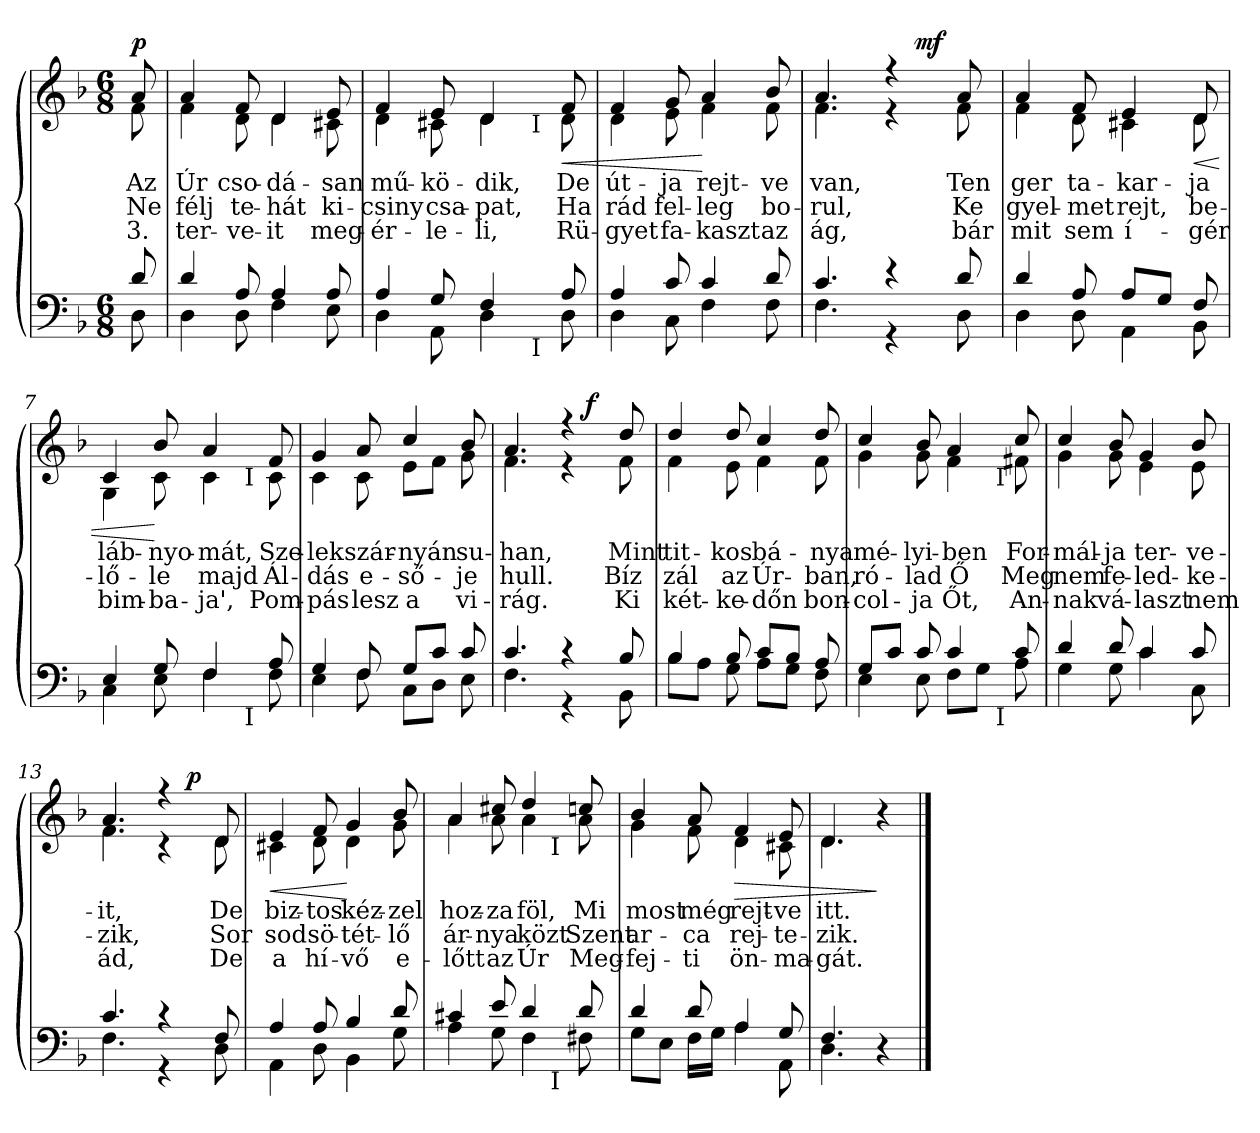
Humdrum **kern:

**kern	**kern	**text	**text	**text	**dynam
*part2	*part1	*part1	*part1	*part1	*part1
*staff2	*staff1	*staff1	*staff1	*staff1	*staff1
*clefF4	*clefG2	*	*	*	*
*k[b-]	*k[b-]	*	*	*	*
*F:	*F:	*	*	*	*
*M6/8	*M6/8	*	*	*	*
=1	=1	=1	=1	=1	=1
*^	*	*	*	*	*
!	!	!LO:TX:a:t=.	!	!	!	!
!	!	!LO:TX:a:t== 60	!	!	!	!
!	!	!	!LO:LY:b	!LO:LY:b	!LO:LY:b	!LO:DY:a
*	*	*^	*	*	*	*
8d/	8D\	8a/	8f\	Az	Ne	3.	p
=2	=2	=2	=2	=2	=2	=2	=2
!	!	!	!	!LO:LY:b	!LO:LY:b	!LO:LY:b	!
4d/	4D\	4a/	4f\	Úr	félj	ter-	.
!	!	!	!	!LO:LY:b	!LO:LY:b	!LO:LY:b	!
8A/	8D\	8f/	8d\	cso-	te-	-ve-	.
!	!	!	!	!LO:LY:b	!LO:LY:b	!LO:LY:b	!
4A/	4F\	4d/	4d\	-dá-	-hát	-it	.
!	!	!	!	!LO:LY:b	!LO:LY:b	!LO:LY:b	!
8A/	8E\	8e/	8c#X\	-san	ki-	meg-	.
*	*	*v	*v	*	*	*	*
=3	=3	=3	=3	=3	=3	=3
*	*	*^	*	*	*	*
!	!	!	!	!LO:LY:b	!LO:LY:b	!LO:LY:b	!
*	*^	*	*^	*	*	*	*
4A/	4D\	2ryy	4f/	4d\	2ryy	mű-	-csiny	-ér-	.
!	!	!	!	!	!	!LO:LY:b	!LO:LY:b	!LO:LY:b	!
8G/	8AA\	.	8e/	8c#X\	.	-kö-	csa-	-le-	.
!	!	!	!	!	!	!LO:LY:b	!LO:LY:b	!LO:LY:b	!
4F/	4D\	.	4d/	4d\	.	-dik,	-pat,	-li,	.
.	.	32ryy	.	.	32ryy	.	.	.	.
!	!	!	!	!	!LO:TX:b:t=I	!	!	!	!
!	!	!LO:TX:b:t=I	!	!	!	!	!	!	!
.	.	8..ryy	.	.	8..ryy	.	.	.	.
!	!	!	!	!	!	!LO:LY:b	!LO:LY:b	!LO:LY:b	!LO:HP:b
8A/	8D\	.	8f/	8d\	.	De	Ha	Rü-	<
*	*v	*v	*	*	*	*	*	*	*
*	*	*v	*v	*v	*	*	*	*
=4	=4	=4	=4	=4	=4	=4
*	*^	*^	*	*	*	*
*	*	*	*	*^	*	*	*	*
!	!	!	!	!	!	!LO:LY:b	!LO:LY:b	!LO:LY:b	!
*	*v	*v	*	*	*	*	*	*	*
*	*	*	*v	*v	*	*	*	*
4A/	4D\	4f/	4d\	út-	rád	-gyet	.
!	!	!	!	!LO:LY:b	!LO:LY:b	!LO:LY:b	!
8c/	8C\	8g/	8e\	-ja	fel-	fa-	.
!	!	!	!	!LO:LY:b	!LO:LY:b	!LO:LY:b	!
4c/	4F\	4a/	4f\	rejt-	-leg	-kaszt	[
!	!	!	!	!LO:LY:b	!LO:LY:b	!LO:LY:b	!
8d/	8F\	8b-/	8f\	-ve	bo-	az	.
*	*	*v	*v	*	*	*	*
=5	=5	=5	=5	=5	=5	=5
*	*	*^	*	*	*	*
!	!	!	!	!LO:LY:b	!LO:LY:b	!LO:LY:b	!
*	*	*	*^	*	*	*	*
4.c/	4.F\	4.a/	4.f\	4...ryy	van,	-rul,	ág,	.
4r	4r	4r	4r	.	.	.	.	.
!	!	!	!	!	!	!	!	!LO:DY:a
.	.	.	.	4ryy	.	.	.	mf
!	!	!	!	!	!LO:LY:b	!LO:LY:b	!LO:LY:b	!
8d/	8D\	8a/	8f\	.	Ten­	Ke­	bár	.
.	.	.	.	32ryy	.	.	.	.
*	*	*v	*v	*v	*	*	*	*
!!LO:LB:g=z
=6	=6	=6	=6	=6	=6	=6
*	*	*^	*	*	*	*
*	*	*	*^	*	*	*	*
!	!	!	!	!	!LO:LY:b	!LO:LY:b	!LO:LY:b	!
*	*	*	*v	*v	*	*	*	*
4d/	4D\	4a/	4f\	ger	gyel-	mit	.
!	!	!	!	!LO:LY:b	!LO:LY:b	!LO:LY:b	!
8A/	8D\	8f/	8d\	ta-	-met	sem	.
!	!	!	!	!LO:LY:b	!LO:LY:b	!LO:LY:b	!
8A/L	4AA\	4e/	4c#X\	-kar-	rejt,	í-	.
8G/J	.	.	.	.	.	.	.
!	!	!	!	!LO:LY:b	!LO:LY:b	!LO:LY:b	!LO:HP:b
8F/	8BB-\	8d/	8d\	-ja	be-	-gér	<
*	*	*v	*v	*	*	*	*
=7	=7	=7	=7	=7	=7	=7
*	*	*^	*	*	*	*
!	!	!	!	!LO:LY:b	!LO:LY:b	!LO:LY:b	!
*	*^	*	*^	*	*	*	*
4E/	4C\	2ryy	4c/	4G\	2ryy	láb-	-lő-	bim-	.
!	!	!	!	!	!	!LO:LY:b	!LO:LY:b	!LO:LY:b	!
8G/	8E\	.	8b-/	8c\	.	-nyo-	-le	-ba-	[
!	!	!	!	!	!	!LO:LY:b	!LO:LY:b	!LO:LY:b	!
4F/	4F\	.	4a/	4c\	.	-mát,	majd	-ja',	.
.	.	32ryy	.	.	32ryy	.	.	.	.
!	!	!	!	!	!LO:TX:b:t=I	!	!	!	!
!	!	!LO:TX:b:t=I	!	!	!	!	!	!	!
.	.	8..ryy	.	.	8..ryy	.	.	.	.
!	!	!	!	!	!	!LO:LY:b	!LO:LY:b	!LO:LY:b	!
8A/	8F\	.	8f/	8c\	.	Sze-	Ál-	Pom-	.
*	*v	*v	*	*	*	*	*	*	*
*	*	*v	*v	*v	*	*	*	*
=8	=8	=8	=8	=8	=8	=8
*	*^	*^	*	*	*	*
*	*	*	*	*^	*	*	*	*
!	!	!	!	!	!	!LO:LY:b	!LO:LY:b	!LO:LY:b	!
*	*v	*v	*	*	*	*	*	*	*
*	*	*	*v	*v	*	*	*	*
4G/	4E\	4g/	4c\	-lek	-dás	-pás	.
!	!	!	!	!LO:LY:b	!LO:LY:b	!LO:LY:b	!
8F/	8F\	8a/	8c\	szár-	e-	lesz	.
!	!	!	!	!LO:LY:b	!LO:LY:b	!LO:LY:b	!
8G/L	8C\L	4cc/	8e\L	-nyán	-ső-	a	.
8c/J	8D\J	.	8f\J	.	.	.	.
!	!	!	!	!LO:LY:b	!LO:LY:b	!LO:LY:b	!
8c/	8E\	8b-/	8g\	su-	-je	vi-	.
*	*	*v	*v	*	*	*	*
=9	=9	=9	=9	=9	=9	=9
*	*	*^	*	*	*	*
!	!	!	!	!LO:LY:b	!LO:LY:b	!LO:LY:b	!
*	*	*	*^	*	*	*	*
4.c/	4.F\	4.a/	4.f\	4...ryy	-han,	hull.	-rág.	.
4r	4r	4r	4r	.	.	.	.	.
!	!	!	!	!	!	!	!	!LO:DY:a
.	.	.	.	4ryy	.	.	.	f
!	!	!	!	!	!LO:LY:b	!LO:LY:b	!LO:LY:b	!
8B-/	8BB-\	8dd/	8f\	.	Mint	Bíz­	Ki	.
.	.	.	.	32ryy	.	.	.	.
*	*	*v	*v	*v	*	*	*	*
!!LO:LB:g=z
=10	=10	=10	=10	=10	=10	=10
*	*	*^	*	*	*	*
*	*	*	*^	*	*	*	*
!	!	!	!	!	!LO:LY:b	!LO:LY:b	!LO:LY:b	!
*	*	*	*v	*v	*	*	*	*
4B-/	8B-\L	4dd/	4f\	tit-	zál	két-	.
.	8A\J	.	.	.	.	.	.
!	!	!	!	!LO:LY:b	!LO:LY:b	!LO:LY:b	!
8B-/	8G\	8dd/	8e\	-kos	az	-ke-	.
!	!	!	!	!LO:LY:b	!LO:LY:b	!LO:LY:b	!
8c/L	8A\L	4cc/	4f\	bá-	Úr-	-dőn	.
8B-/J	8G\J	.	.	.	.	.	.
!	!	!	!	!LO:LY:b	!LO:LY:b	!LO:LY:b	!
8A/	8F\	8dd/	8f\	-nya	-ban,	bon-	.
*	*	*v	*v	*	*	*	*
=11	=11	=11	=11	=11	=11	=11
*	*	*^	*	*	*	*
!	!	!	!	!LO:LY:b	!LO:LY:b	!LO:LY:b	!
*	*^	*	*^	*	*	*	*
8G/L	4E\	2ryy	4cc/	4g\	2ryy	mé-	ró-	-col-	.
8c/J	.	.	.	.	.	.	.	.	.
!	!	!	!	!	!	!LO:LY:b	!LO:LY:b	!LO:LY:b	!
8c/	8E\	.	8b-/	8g\	.	-lyi-	-lad	-ja	.
!	!	!	!	!	!	!LO:LY:b	!LO:LY:b	!LO:LY:b	!
4c/	8F\L	.	4a/	4f\	.	-ben	Ő	Őt,	.
.	8G\J	16ryy	.	.	16ryy	.	.	.	.
!	!	!	!	!	!LO:TX:b:t=I	!	!	!	!
!	!	!LO:TX:b:t=I	!	!	!	!	!	!	!
.	.	8.ryy	.	.	8.ryy	.	.	.	.
!	!	!	!	!	!	!LO:LY:b	!LO:LY:b	!LO:LY:b	!
8c/	8A\	.	8cc/	8f#X\	.	For-	Meg	An-	.
*	*v	*v	*	*	*	*	*	*	*
*	*	*v	*v	*v	*	*	*	*
=12	=12	=12	=12	=12	=12	=12
*	*^	*^	*	*	*	*
*	*	*	*	*^	*	*	*	*
!	!	!	!	!	!	!LO:LY:b	!LO:LY:b	!LO:LY:b	!
*	*v	*v	*	*	*	*	*	*	*
*	*	*	*v	*v	*	*	*	*
4d/	4G\	4cc/	4g\	-mál-	nem	-nak	.
!	!	!	!	!LO:LY:b	!LO:LY:b	!LO:LY:b	!
8d/	8G\	8b-/	8g\	-ja	fe-	vá-	.
!	!	!	!	!LO:LY:b	!LO:LY:b	!LO:LY:b	!
4c/	4c\	4g/	4e\	ter-	-led-	-laszt	.
!	!	!	!	!LO:LY:b	!LO:LY:b	!LO:LY:b	!
8c/	8C\	8b-/	8e\	-ve-	-ke-	nem	.
*	*	*v	*v	*	*	*	*
=13	=13	=13	=13	=13	=13	=13
*	*	*^	*	*	*	*
!	!	!	!	!LO:LY:b	!LO:LY:b	!LO:LY:b	!
*	*	*	*^	*	*	*	*
4.c/	4.F\	4.a/	4.f\	2ryy	-it,	-zik,	ád,	.
4r	4r	4r	4r	.	.	.	.	.
!	!	!	!	!	!	!	!	!LO:DY:a
.	.	.	.	4ryy	.	.	.	p
!	!	!	!	!	!LO:LY:b	!LO:LY:b	!LO:LY:b	!
8F/	8D\	8d/	8d\	.	De	Sor­	De	.
*	*	*v	*v	*v	*	*	*	*
!!LO:LB:g=z
=14	=14	=14	=14	=14	=14	=14
*	*	*^	*	*	*	*
*	*	*	*^	*	*	*	*
!	!	!	!	!	!LO:LY:b	!LO:LY:b	!LO:LY:b	!LO:HP:b
*	*	*	*v	*v	*	*	*	*
4A/	4AA\	4e/	4c#X\	biz-	sod	a	<
!	!	!	!	!LO:LY:b	!LO:LY:b	!LO:LY:b	!
8A/	8D\	8f/	8d\	-tos	sö-	hí-	.
!	!	!	!	!LO:LY:b	!LO:LY:b	!LO:LY:b	!
4B-/	4BB-\	4g/	4d\	kéz-	-tét-	-vő	[
!	!	!	!	!LO:LY:b	!LO:LY:b	!LO:LY:b	!
8d/	8G\	8b-/	8g\	-zel	-lő	e-	.
*	*	*v	*v	*	*	*	*
=15	=15	=15	=15	=15	=15	=15
*	*	*^	*	*	*	*
!	!	!	!	!LO:LY:b	!LO:LY:b	!LO:LY:b	!
*	*^	*	*^	*	*	*	*
4c#X/	4A\	2ryy	4a/	4a\	2ryy	hoz-	ár-	-lőtt	.
!	!	!	!	!	!	!LO:LY:b	!LO:LY:b	!LO:LY:b	!
8e/	8G\	.	8cc#X/	8a\	.	-za	-nya	az	.
!	!	!	!	!	!	!LO:LY:b	!LO:LY:b	!LO:LY:b	!
4d/	4F\	.	4dd/	4a\	.	föl,	közt	Úr	.
!	!	!	!	!	!LO:TX:b:t=I	!	!	!	!
!	!	!LO:TX:b:t=I	!	!	!	!	!	!	!
.	.	4ryy	.	.	4ryy	.	.	.	.
!	!	!	!	!	!	!LO:LY:b	!LO:LY:b	!LO:LY:b	!
8d/	8F#X\	.	8ccn/	8a\	.	Mi	Szent	Meg-	.
*	*v	*v	*	*	*	*	*	*	*
*	*	*v	*v	*v	*	*	*	*
=16	=16	=16	=16	=16	=16	=16
*	*^	*^	*	*	*	*
*	*	*	*	*^	*	*	*	*
!	!	!	!	!	!	!LO:LY:b	!LO:LY:b	!LO:LY:b	!
*	*v	*v	*	*	*	*	*	*	*
*	*	*	*v	*v	*	*	*	*
4d/	8G\L	4b-/	4g\	most	ar-	-fej-	.
.	8E\J	.	.	.	.	.	.
!	!	!	!	!LO:LY:b	!LO:LY:b	!LO:LY:b	!
8d/	16F\LL	8a/	8f\	még	-ca	-ti	.
.	16G\JJ	.	.	.	.	.	.
!	!	!	!	!LO:LY:b	!LO:LY:b	!LO:LY:b	!LO:HP:b
4A/	4A\	4f/	4d\	rejt-	rej-	ön-	>
!	!	!	!	!LO:LY:b	!LO:LY:b	!LO:LY:b	!
8G/	8AA\	8e/	8c#X\	-ve	-te-	-ma-	.
=17	=17	=17	=17	=17	=17	=17	=17
!	!	!	!	!LO:LY:b	!LO:LY:b	!LO:LY:b	!
4.F/	4.D\	4.d/	4.d\	itt.	-zik.	-gát.	.
4ryy	4r	4r	4ryy	.	.	.	]
*v	*v	*	*	*	*	*	*
*	*v	*v	*	*	*	*
==	==	==	==	==	==
*-	*-	*-	*-	*-	*-
